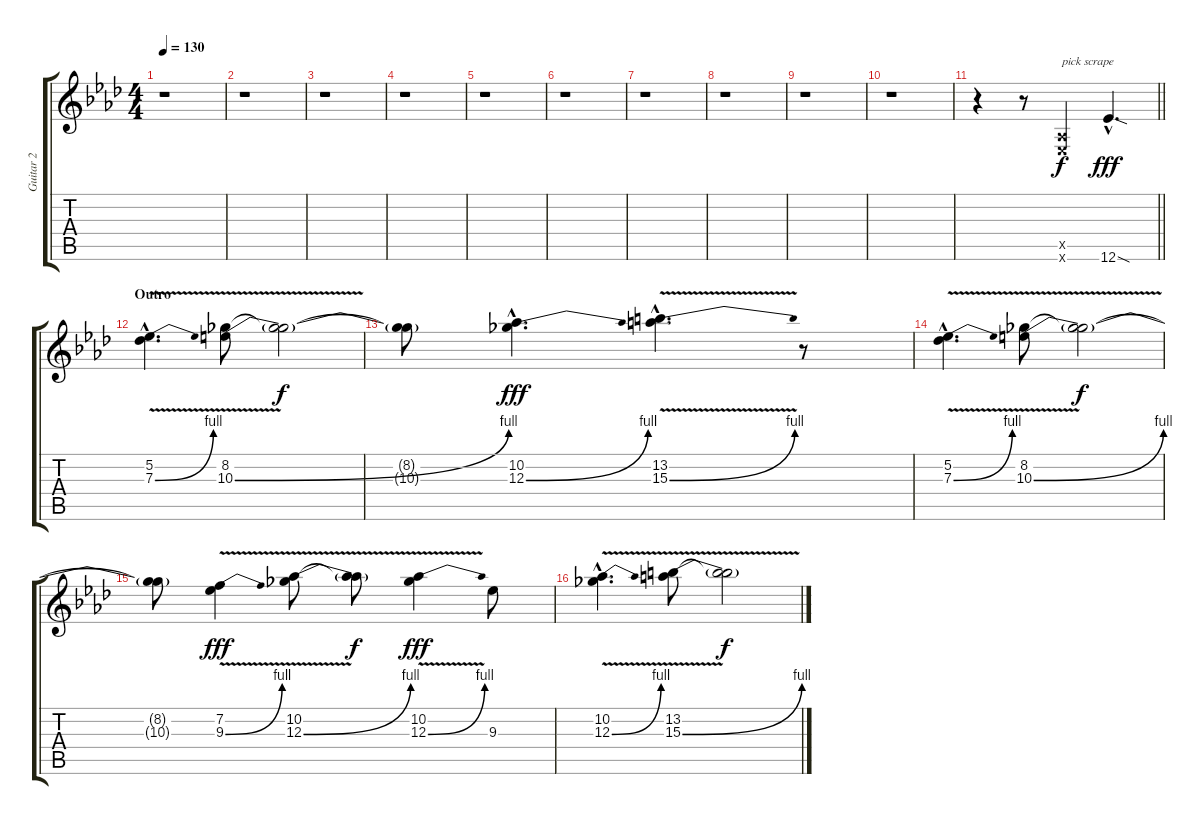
\track ("Guitar 2" "Guitar 2") {instrument distortionguitar}
\staff {score tabs}
\tuning (Eb4 Bb3 Gb3 Db3 Ab2 Eb2) {hide}
\ts (4 4)
\tempo 130
\clef g2
\ks ab
r.1{dy f} |
r.1 |
r.1 |
r.1 |
r.1 |
r.1 |
r.1 |
r.1 |
r.1 |
r.1 |
\barLineRight lightlight
r.4 r.8 (0.5{x} 0.6{x}).4{txt "pick scrape"} 12.6{sod hac}.4{d dy fff} |
\section ("" "Outro")
(5.2{hac} 7.3{be (bend 0 0 60 4) v hac}).4{d} (8.2 10.3{be (bend 0 0 60 4) v}).8 (8.2{t} 10.3{t}).2{dy f} |
(8.2{t} 10.3{t}).8 (10.2{hac} 12.3{be (bend 0 0 60 4) hac}).4{d dy fff} (13.2{hac} 15.3{be (bend 0 0 60 4) v hac}).4{d} r.8 |
(5.2{hac} 7.3{be (bend 0 0 60 4) v hac}).4{d} (8.2 10.3{be (bend 0 0 60 4) v}).8 (8.2{t} 10.3{t}).2{dy f} |
(8.2{t} 10.3{t}).8 (7.2 9.3{be (bend 0 0 60 4) v}).4{dy fff} (10.2 12.3{be (bend 0 0 60 4) v}).8 (10.2{t} 12.3{t}).8{dy f} (10.2 12.3{be (bend 0 0 60 4) v}).4{dy fff} 9.3.8 |
(10.2{hac} 12.3{be (bend 0 0 60 4) v hac}).4{d} (13.2 15.3{be (bend 0 0 60 4) v}).8 (13.2{t} 15.3{t}).2{dy f}
